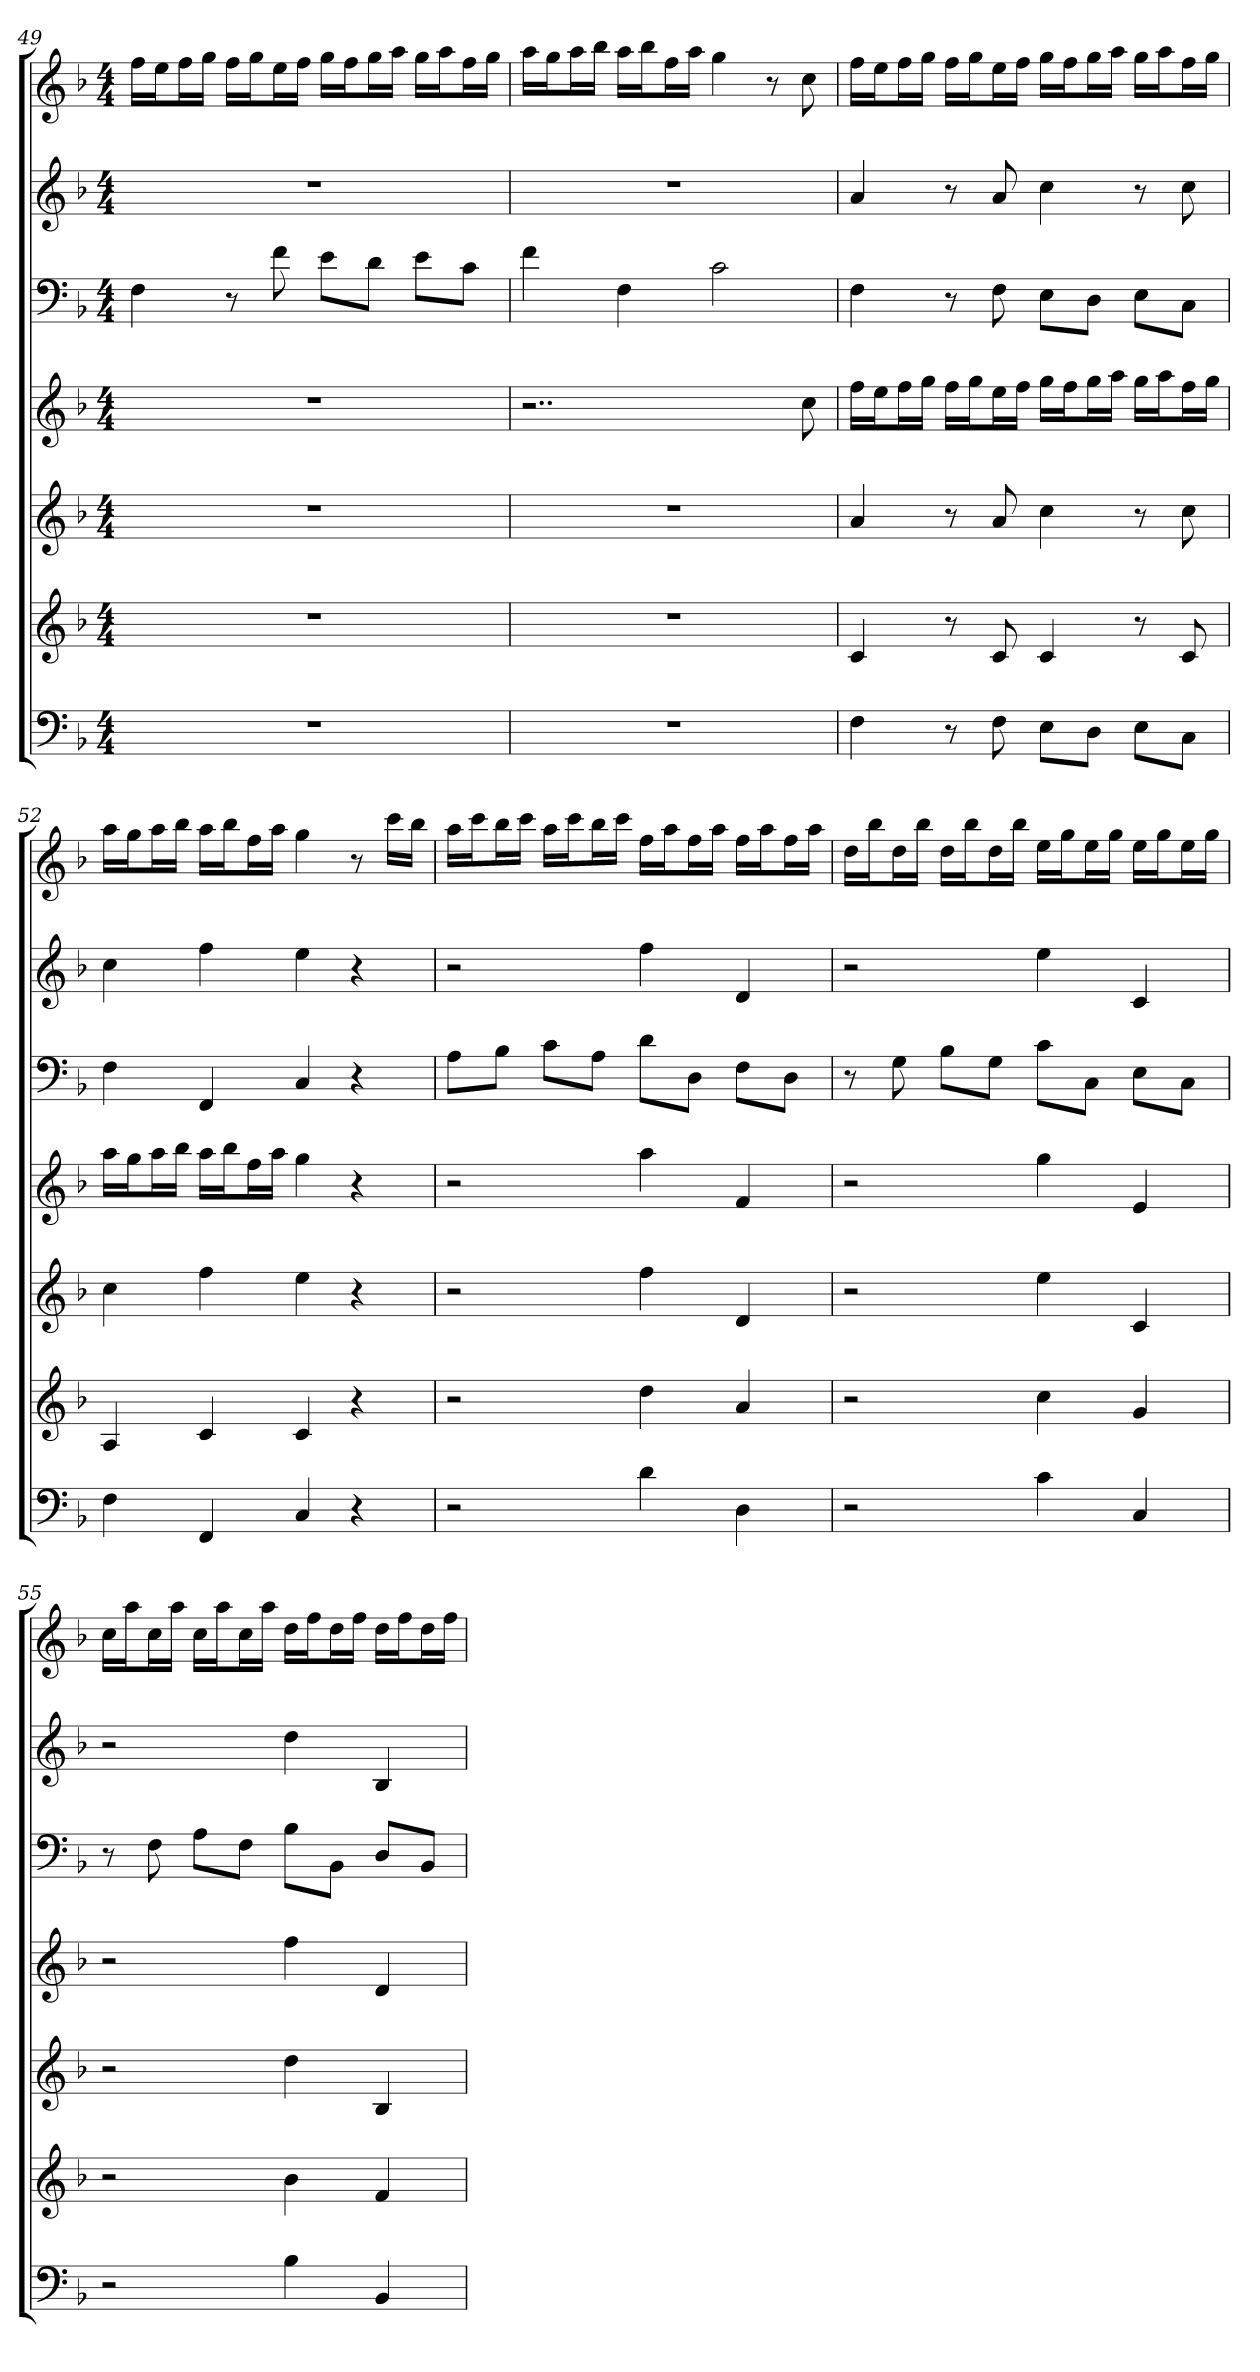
**kern	**kern	**kern	**kern	**kern	**kern	**kern
*part7	*part6	*part5	*part4	*part3	*part2	*part1
*staff7	*staff6	*staff5	*staff4	*staff3	*staff2	*staff1
*k[b-]	*k[b-]	*k[b-]	*k[b-]	*k[b-]	*k[b-]	*k[b-]
*F:	*F:	*F:	*F:	*F:	*F:	*F:
*M4/4	*M4/4	*M4/4	*M4/4	*M4/4	*M4/4	*M4/4
=49	=49	=49	=49	=49	=49	=49
1r	1r	1r	1r	4F	1r	16ffLL
.	.	.	.	.	.	16eeJ
.	.	.	.	.	.	16ffL
.	.	.	.	.	.	16ggJJ
.	.	.	.	8r	.	16ffLL
.	.	.	.	.	.	16ggJ
.	.	.	.	8f	.	16eeL
.	.	.	.	.	.	16ffJJ
.	.	.	.	8eL	.	16ggLL
.	.	.	.	.	.	16ffJ
.	.	.	.	8dJ	.	16ggL
.	.	.	.	.	.	16aaJJ
.	.	.	.	8eL	.	16ggLL
.	.	.	.	.	.	16aaJ
.	.	.	.	8cJ	.	16ffL
.	.	.	.	.	.	16ggJJ
=50	=50	=50	=50	=50	=50	=50
1r	1r	1r	2..r	4f	1r	16aaLL
.	.	.	.	.	.	16ggJ
.	.	.	.	.	.	16aaL
.	.	.	.	.	.	16bb-JJ
.	.	.	.	4F	.	16aaLL
.	.	.	.	.	.	16bb-J
.	.	.	.	.	.	16ffL
.	.	.	.	.	.	16aaJJ
.	.	.	.	2c	.	4gg
.	.	.	.	.	.	8r
.	.	.	8cc	.	.	8cc
=51	=51	=51	=51	=51	=51	=51
4F	4c	4a	16ffLL	4F	4a	16ffLL
.	.	.	16eeJ	.	.	16eeJ
.	.	.	16ffL	.	.	16ffL
.	.	.	16ggJJ	.	.	16ggJJ
8r	8r	8r	16ffLL	8r	8r	16ffLL
.	.	.	16ggJ	.	.	16ggJ
8F	8c	8a	16eeL	8F	8a	16eeL
.	.	.	16ffJJ	.	.	16ffJJ
8EL	4c	4cc	16ggLL	8EL	4cc	16ggLL
.	.	.	16ffJ	.	.	16ffJ
8DJ	.	.	16ggL	8DJ	.	16ggL
.	.	.	16aaJJ	.	.	16aaJJ
8EL	8r	8r	16ggLL	8EL	8r	16ggLL
.	.	.	16aaJ	.	.	16aaJ
8CJ	8c	8cc	16ffL	8CJ	8cc	16ffL
.	.	.	16ggJJ	.	.	16ggJJ
=52	=52	=52	=52	=52	=52	=52
4F	4A	4cc	16aaLL	4F	4cc	16aaLL
.	.	.	16ggJ	.	.	16ggJ
.	.	.	16aaL	.	.	16aaL
.	.	.	16bb-JJ	.	.	16bb-JJ
4FF	4c	4ff	16aaLL	4FF	4ff	16aaLL
.	.	.	16bb-J	.	.	16bb-J
.	.	.	16ffL	.	.	16ffL
.	.	.	16aaJJ	.	.	16aaJJ
4C	4c	4ee	4gg	4C	4ee	4gg
4r	4r	4r	4r	4r	4r	8r
.	.	.	.	.	.	16cccLL
.	.	.	.	.	.	16bb-JJ
=53	=53	=53	=53	=53	=53	=53
2r	2r	2r	2r	8AL	2r	16aaLL
.	.	.	.	.	.	16cccJ
.	.	.	.	8B-J	.	16bb-L
.	.	.	.	.	.	16cccJJ
.	.	.	.	8cL	.	16aaLL
.	.	.	.	.	.	16cccJ
.	.	.	.	8AJ	.	16bb-L
.	.	.	.	.	.	16cccJJ
4d	4dd	4ff	4aa	8dL	4ff	16ffLL
.	.	.	.	.	.	16aaJ
.	.	.	.	8DJ	.	16ffL
.	.	.	.	.	.	16aaJJ
4D	4a	4d	4f	8FL	4d	16ffLL
.	.	.	.	.	.	16aaJ
.	.	.	.	8DJ	.	16ffL
.	.	.	.	.	.	16aaJJ
=54	=54	=54	=54	=54	=54	=54
2r	2r	2r	2r	8r	2r	16ddLL
.	.	.	.	.	.	16bb-J
.	.	.	.	8G	.	16ddL
.	.	.	.	.	.	16bb-JJ
.	.	.	.	8B-L	.	16ddLL
.	.	.	.	.	.	16bb-J
.	.	.	.	8GJ	.	16ddL
.	.	.	.	.	.	16bb-JJ
4c	4cc	4ee	4gg	8cL	4ee	16eeLL
.	.	.	.	.	.	16ggJ
.	.	.	.	8CJ	.	16eeL
.	.	.	.	.	.	16ggJJ
4C	4g	4c	4e	8EL	4c	16eeLL
.	.	.	.	.	.	16ggJ
.	.	.	.	8CJ	.	16eeL
.	.	.	.	.	.	16ggJJ
=55	=55	=55	=55	=55	=55	=55
2r	2r	2r	2r	8r	2r	16ccLL
.	.	.	.	.	.	16aaJ
.	.	.	.	8F	.	16ccL
.	.	.	.	.	.	16aaJJ
.	.	.	.	8AL	.	16ccLL
.	.	.	.	.	.	16aaJ
.	.	.	.	8FJ	.	16ccL
.	.	.	.	.	.	16aaJJ
4B-	4b-	4dd	4ff	8B-L	4dd	16ddLL
.	.	.	.	.	.	16ffJ
.	.	.	.	8BB-J	.	16ddL
.	.	.	.	.	.	16ffJJ
4BB-	4f	4B-	4d	8DL	4B-	16ddLL
.	.	.	.	.	.	16ffJ
.	.	.	.	8BB-J	.	16ddL
.	.	.	.	.	.	16ffJJ
=	=	=	=	=	=	=
*-	*-	*-	*-	*-	*-	*-
